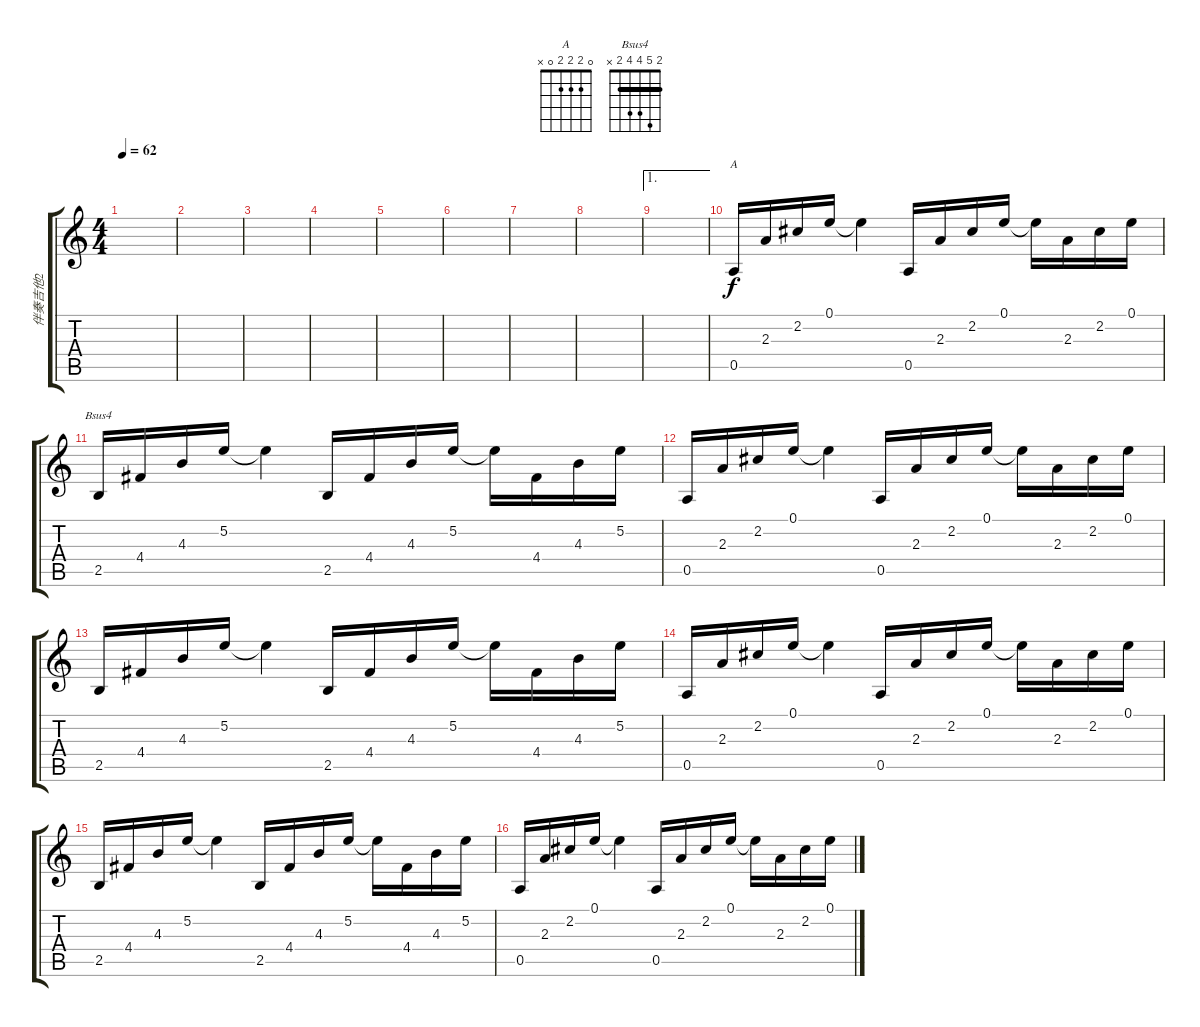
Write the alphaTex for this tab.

\track ("伴奏吉他2" "伴奏吉他2") {instrument electricguitarjazz}
\staff {score tabs}
\tuning (E4 B3 G3 D3 A2 E2) {hide}
\chord ("A" 0 2 2 2 0 x)
\chord ("Bsus4" 2 5 4 4 2 x) {barre 2}
\ts (4 4)
\tempo 62
\clef g2
\ks c
|
|
|
|
|
|
|
|
\ae 1
|
0.5.16{ch "A"} 2.3.16 2.2.16 0.1.16 0.1{t}.4 0.5.16 2.3.16 2.2.16 0.1.16 0.1{t}.16 2.3.16 2.2.16 0.1.16 |
2.5.16{ch "Bsus4"} 4.4.16 4.3.16 5.2.16 5.2{t}.4 2.5.16 4.4.16 4.3.16 5.2.16 5.2{t}.16 4.4.16 4.3.16 5.2.16 |
0.5.16 2.3.16 2.2.16 0.1.16 0.1{t}.4 0.5.16 2.3.16 2.2.16 0.1.16 0.1{t}.16 2.3.16 2.2.16 0.1.16 |
2.5.16 4.4.16 4.3.16 5.2.16 5.2{t}.4 2.5.16 4.4.16 4.3.16 5.2.16 5.2{t}.16 4.4.16 4.3.16 5.2.16 |
0.5.16 2.3.16 2.2.16 0.1.16 0.1{t}.4 0.5.16 2.3.16 2.2.16 0.1.16 0.1{t}.16 2.3.16 2.2.16 0.1.16 |
2.5.16 4.4.16 4.3.16 5.2.16 5.2{t}.4 2.5.16 4.4.16 4.3.16 5.2.16 5.2{t}.16 4.4.16 4.3.16 5.2.16 |
0.5.16 2.3.16 2.2.16 0.1.16 0.1{t}.4 0.5.16 2.3.16 2.2.16 0.1.16 0.1{t}.16 2.3.16 2.2.16 0.1.16
